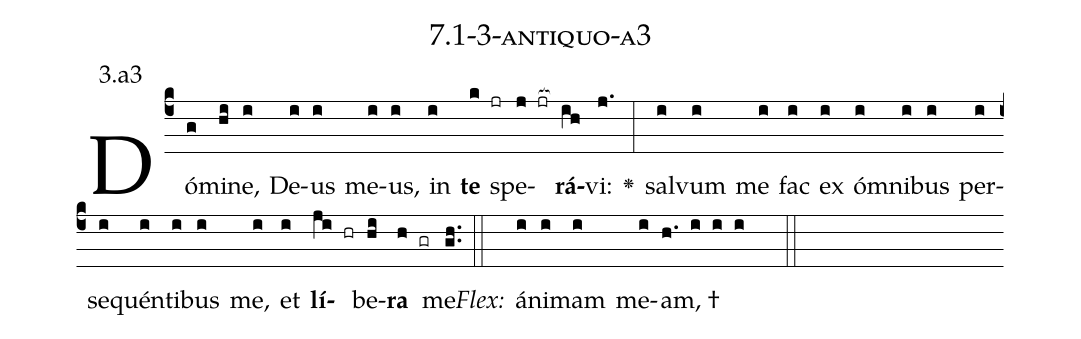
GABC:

name: 7.1-3-antiquo-a3;
annotation: 3.a3;
%%
(c4)Dó(g)mi(hi)ne,(i) De(i)us(i) me(i)us,(i) in(i) <b>te</b>(k jr) spe(j jr[ocb:1{])<b>rá</b>(ih[ocb:0}])vi:(j.) <v>\greheightstar</v>(:) sal(i)vum(i) me(i) fac(i) ex(i) óm(i)ni(i)bus(i) per(i)se(i)quén(i)ti(i)bus(i) me,(i) et(i) <b>lí</b>(ji hr)be(hi)<b>ra</b>(h gr) me.(gh..) (::)
<i>Flex:</i>()  á(i)ni(i)mam(i) me(i)am, †(h. i i i  ::)

%E(i) u(i) o(ji) u(hi) a(h) e.(gh..) (::)
